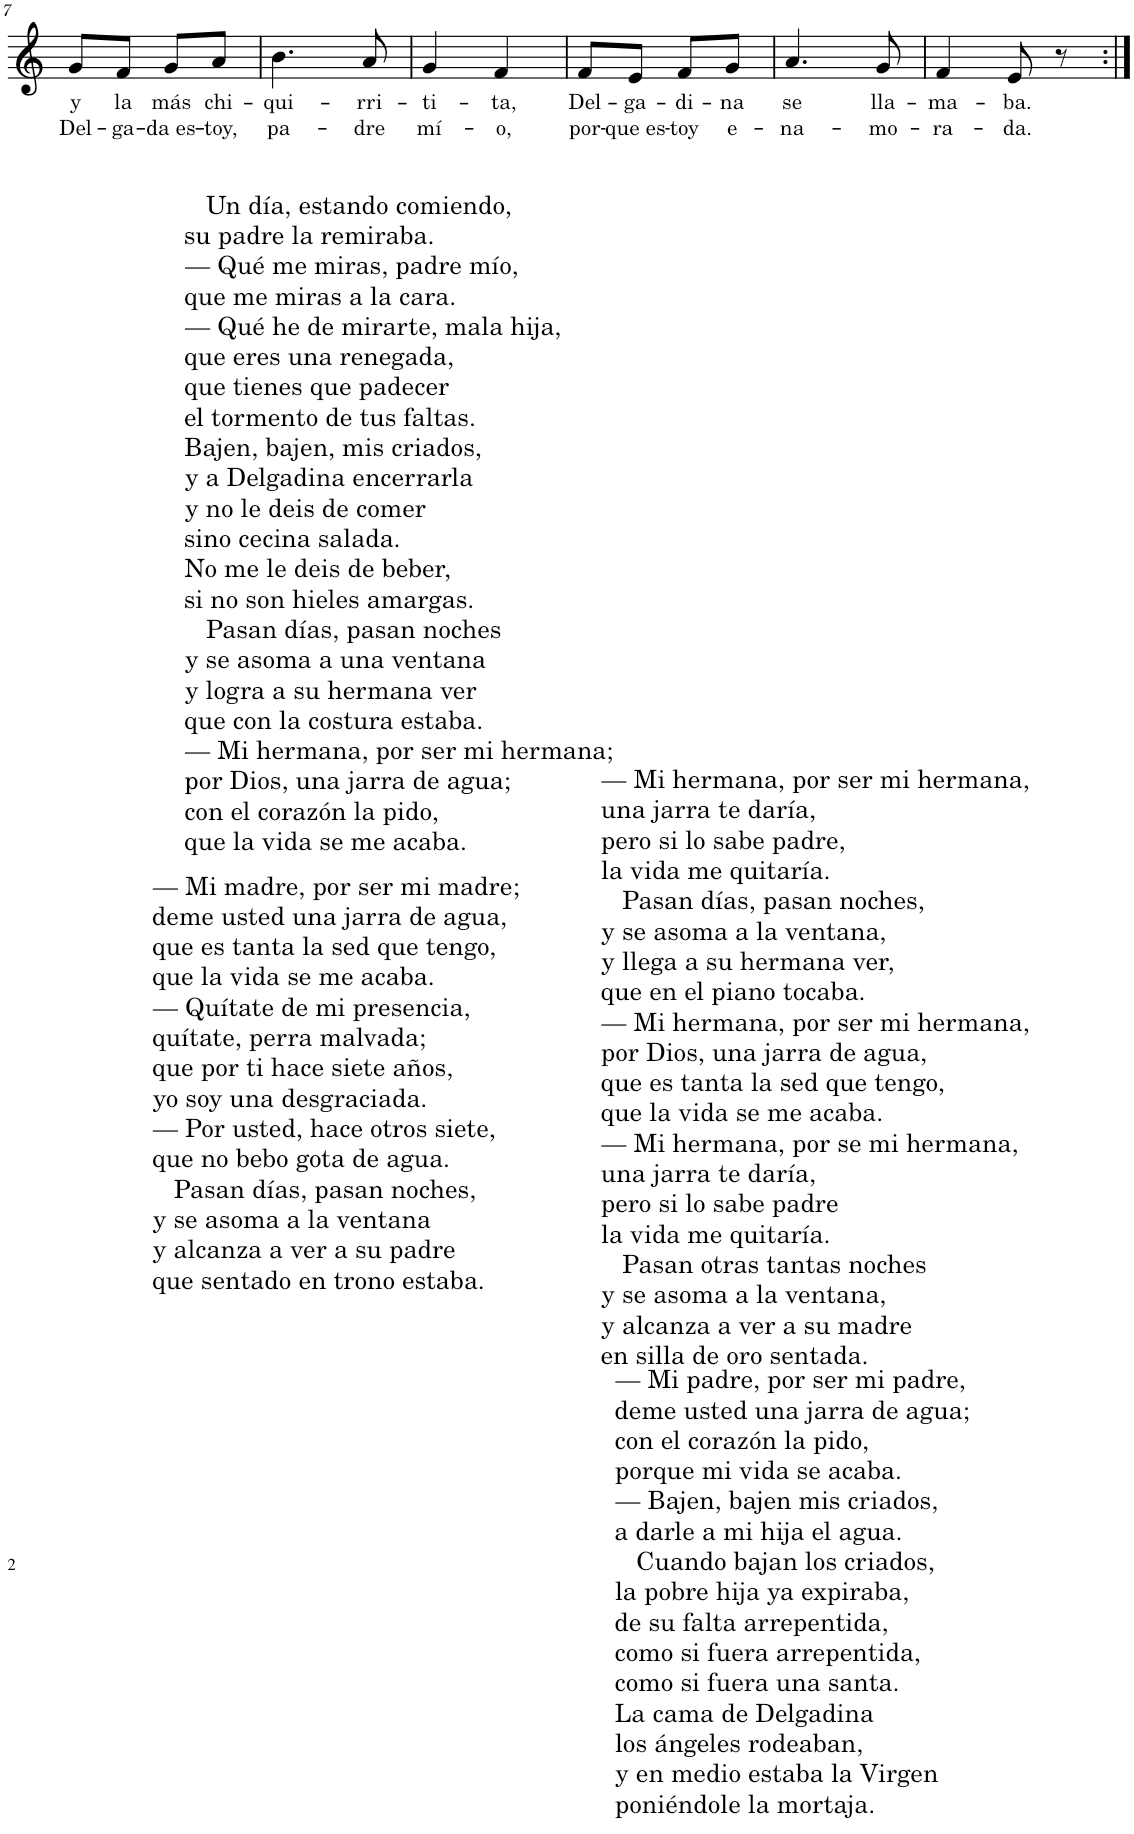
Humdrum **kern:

**kern	**text	**text
*part1	*part1	*part1
*staff1	*staff1	*staff1
*I"Piano	*	*
*I'Pno.	*	*
!!LO:PB:g=z
*clefG2	*	*
*k[]	*	*
*M2/4	*	*
=7	=7	=7
!LO:TX:b:t=Un día, estando comiendo,	!	!
!LO:TX:b:t=su padre la remiraba.	!	!
!LO:TX:b:t=— Qué me miras, padre mío,	!	!
!LO:TX:b:t=que me miras a la cara.	!	!
!LO:TX:b:t=— Qué he de mirarte, mala hija,	!	!
!LO:TX:b:t=que eres una renegada,	!	!
!LO:TX:b:t=que tienes que padecer	!	!
!LO:TX:b:t=el tormento de tus faltas.	!	!
!LO:TX:b:t=Bajen, bajen, mis criados,	!	!
!LO:TX:b:t=y a Delgadina encerrarla	!	!
!LO:TX:b:t=y no le deis de comer	!	!
!LO:TX:b:t=sino cecina salada.	!	!
!LO:TX:b:t=No me le deis de beber,	!	!
!LO:TX:b:t=si no son hieles amargas.	!	!
!LO:TX:b:t=Pasan días, pasan noches	!	!
!LO:TX:b:t=y se asoma a una ventana	!	!
!LO:TX:b:t=y logra a su hermana ver	!	!
!LO:TX:b:t=que con la costura estaba.	!	!
!LO:TX:b:t=— Mi hermana, por ser mi hermana;	!	!
!LO:TX:b:t=por Dios, una jarra de agua;	!	!
!LO:TX:b:t=con el corazón la pido,	!	!
!LO:TX:b:t=que la vida se me acaba.	!	!
!	!LO:LY:b	!LO:LY:b
8g/L	y	Del-
!	!LO:LY:b	!LO:LY:b
8f/J	la	-ga-
!	!LO:LY:b	!LO:LY:b
8g/L	más	-da es-
!	!LO:LY:b	!LO:LY:b
8a/J	chi-	-toy,
=8	=8	=8
!LO:TX:b:t=— Mi madre, por ser mi madre;	!	!
!LO:TX:b:t=deme usted una jarra de agua,	!	!
!LO:TX:b:t=que es tanta la sed que tengo,	!	!
!LO:TX:b:t=que la vida se me acaba.	!	!
!LO:TX:b:t=— Quítate de mi presencia,	!	!
!LO:TX:b:t=quítate, perra malvada;	!	!
!LO:TX:b:t=que por ti hace siete años,	!	!
!LO:TX:b:t=yo soy una desgraciada.	!	!
!LO:TX:b:t=— Por usted, hace otros siete,	!	!
!LO:TX:b:t=que no bebo gota de agua.	!	!
!LO:TX:b:t=Pasan días, pasan noches,	!	!
!LO:TX:b:t=y se asoma a la ventana	!	!
!LO:TX:b:t=y alcanza a ver a su padre	!	!
!LO:TX:b:t=que sentado en trono estaba.	!	!
!	!LO:LY:b	!LO:LY:b
4.b\	-qui-	pa-
!	!LO:LY:b	!LO:LY:b
8a/	-rri-	-dre
=9	=9	=9
!LO:TX:b:t=— Mi hermana, por ser mi hermana,	!	!
!LO:TX:b:t=una jarra te daría,	!	!
!LO:TX:b:t=pero si lo sabe padre,	!	!
!LO:TX:b:t=la vida me quitaría.	!	!
!LO:TX:b:t=Pasan días, pasan noches,	!	!
!LO:TX:b:t=y se asoma a la ventana,	!	!
!LO:TX:b:t=y llega a su hermana ver,	!	!
!LO:TX:b:t=que en el piano tocaba.	!	!
!LO:TX:b:t=— Mi hermana, por ser mi hermana,	!	!
!LO:TX:b:t=por Dios, una jarra de agua,	!	!
!LO:TX:b:t=que es tanta la sed que tengo,	!	!
!LO:TX:b:t=que la vida se me acaba.	!	!
!LO:TX:b:t=— Mi hermana, por se mi hermana,	!	!
!LO:TX:b:t=una jarra te daría,	!	!
!LO:TX:b:t=pero si lo sabe padre	!	!
!LO:TX:b:t=la vida me quitaría.	!	!
!LO:TX:b:t=Pasan otras tantas noches	!	!
!LO:TX:b:t=y se asoma a la ventana,	!	!
!LO:TX:b:t=y alcanza a ver a su madre	!	!
!LO:TX:b:t=en silla de oro sentada.	!	!
!	!LO:LY:b	!LO:LY:b
4g/	-ti-	mí-
!	!LO:LY:b	!LO:LY:b
4f/	-ta,	-o,
=10	=10	=10
!LO:TX:b:t=— Mi padre, por ser mi padre,	!	!
!LO:TX:b:t=deme usted una jarra de agua;	!	!
!LO:TX:b:t=con el corazón la pido,	!	!
!LO:TX:b:t=porque mi vida se acaba.	!	!
!LO:TX:b:t=— Bajen, bajen mis criados,	!	!
!LO:TX:b:t=a darle a mi hija el agua.	!	!
!LO:TX:b:t=Cuando bajan los criados,	!	!
!LO:TX:b:t=la pobre hija ya expiraba,	!	!
!LO:TX:b:t=de su falta arrepentida,	!	!
!LO:TX:b:t=como si fuera arrepentida,	!	!
!LO:TX:b:t=como si fuera una santa.	!	!
!LO:TX:b:t=La cama de Delgadina	!	!
!LO:TX:b:t=los ángeles rodeaban,	!	!
!LO:TX:b:t=y en medio estaba la Virgen	!	!
!LO:TX:b:t=poniéndole la mortaja.	!	!
!	!LO:LY:b	!LO:LY:b
8f/L	Del-	por-
!	!LO:LY:b	!LO:LY:b
8e/J	-ga-	-que es-
!	!LO:LY:b	!LO:LY:b
8f/L	-di-	-toy
!	!LO:LY:b	!LO:LY:b
8g/J	-na	e-
=11	=11	=11
!	!LO:LY:b	!LO:LY:b
4.a/	se	-na-
!	!LO:LY:b	!LO:LY:b
8g/	lla-	-mo-
=12	=12	=12
!	!LO:LY:b	!LO:LY:b
4f/	-ma-	-ra-
!	!LO:LY:b	!LO:LY:b
8e/	-ba.	-da.
8r	.	.
=:|!	=:|!	=:|!
*-	*-	*-
